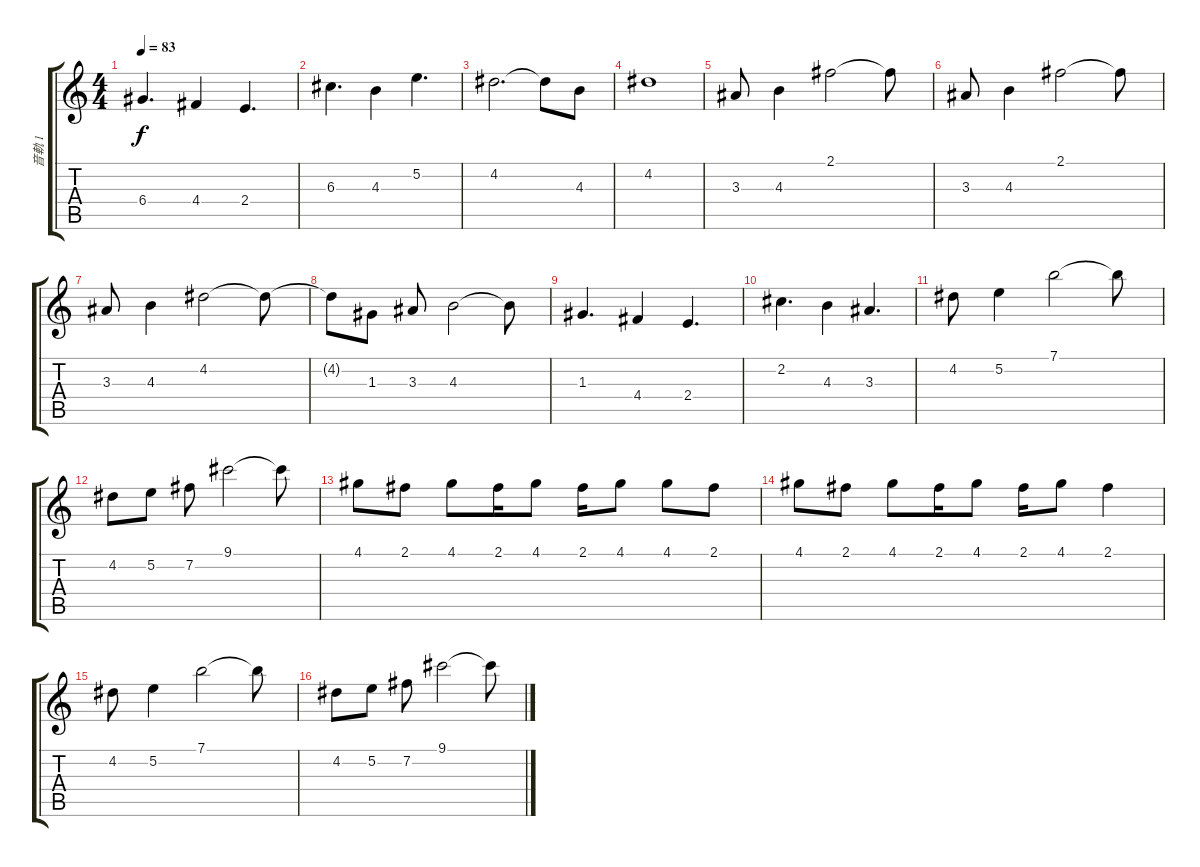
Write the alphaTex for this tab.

\track ("音軌 1" "音軌 1") {instrument overdrivenguitar}
\staff {score tabs}
\tuning (E4 B3 G3 D3 A2 E2) {hide}
\ts (4 4)
\tempo 83
\clef g2
\ks c
6.4.4{d dy f} 4.4.4 2.4.4{d} |
6.3.4{d} 4.3.4 5.2.4{d} |
4.2.2{d} 4.2{t}.8 4.3.8 |
4.2.1 |
3.3.8 4.3.4 2.1.2 2.1{t}.8 |
3.3.8 4.3.4 2.1.2 2.1{t}.8 |
3.3.8 4.3.4 4.2.2 4.2{t}.8 |
4.2{t}.8 1.3.8 3.3.8 4.3.2 4.3{t}.8 |
1.3.4{d} 4.4.4 2.4.4{d} |
2.2.4{d} 4.3.4 3.3.4{d} |
4.2.8 5.2.4 7.1.2 7.1{t}.8 |
4.2.8 5.2.8 7.2.8 9.1.2 9.1{t}.8 |
4.1.8 2.1.8 4.1.8 2.1.16 4.1.8 2.1.16 4.1.8 4.1.8 2.1.8 |
4.1.8 2.1.8 4.1.8 2.1.16 4.1.8 2.1.16 4.1.8 2.1.4 |
4.2.8 5.2.4 7.1.2 7.1{t}.8 |
4.2.8 5.2.8 7.2.8 9.1.2 9.1{t}.8
